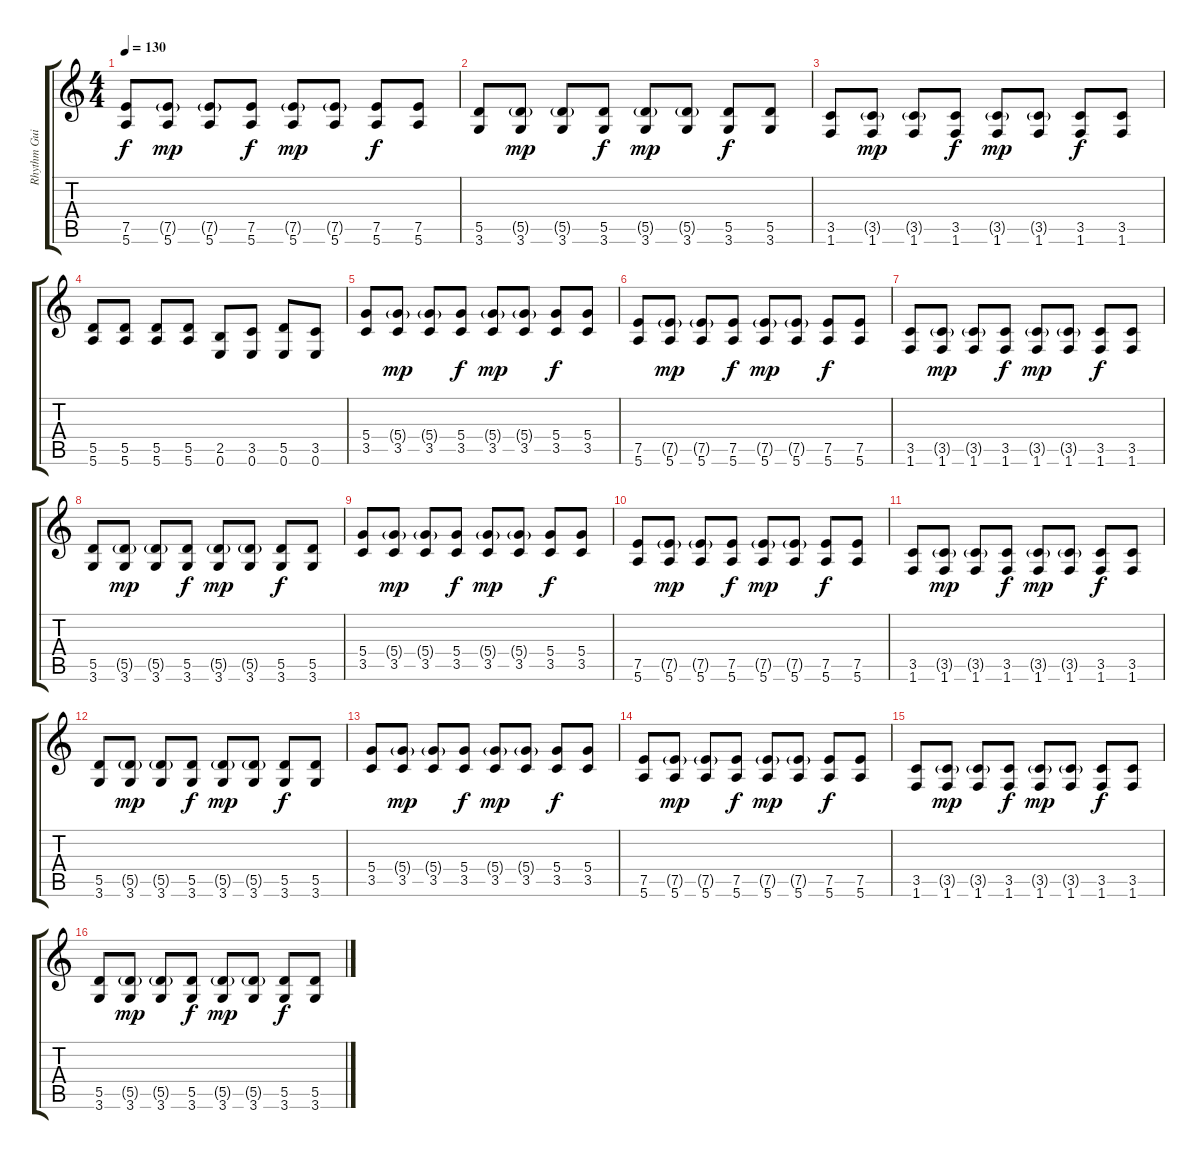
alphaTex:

\track ("Rhythm Guitar" "Rhythm Gui") {instrument distortionguitar}
\staff {score tabs}
\tuning (E4 B3 G3 D3 A2 E2) {hide}
\ts (4 4)
\tempo 130
\clef g2
\ks c
(7.5 5.6).8{dy f} (7.5{g} 5.6).8{dy mp} (7.5{g} 5.6).8 (7.5 5.6).8{dy f} (7.5{g} 5.6).8{dy mp} (7.5{g} 5.6).8 (7.5 5.6).8{dy f} (7.5 5.6).8 |
(5.5 3.6).8 (5.5{g} 3.6).8{dy mp} (5.5{g} 3.6).8 (5.5 3.6).8{dy f} (5.5{g} 3.6).8{dy mp} (5.5{g} 3.6).8 (5.5 3.6).8{dy f} (5.5 3.6).8 |
(3.5 1.6).8 (3.5{g} 1.6).8{dy mp} (3.5{g} 1.6).8 (3.5 1.6).8{dy f} (3.5{g} 1.6).8{dy mp} (3.5{g} 1.6).8 (3.5 1.6).8{dy f} (3.5 1.6).8 |
(5.5 5.6).8 (5.5 5.6).8 (5.5 5.6).8 (5.5 5.6).8 (2.5 0.6).8 (3.5 0.6).8 (5.5 0.6).8 (3.5 0.6).8 |
(5.4 3.5).8 (5.4{g} 3.5).8{dy mp} (5.4{g} 3.5).8 (5.4 3.5).8{dy f} (5.4{g} 3.5).8{dy mp} (5.4{g} 3.5).8 (5.4 3.5).8{dy f} (5.4 3.5).8 |
(7.5 5.6).8 (7.5{g} 5.6).8{dy mp} (7.5{g} 5.6).8 (7.5 5.6).8{dy f} (7.5{g} 5.6).8{dy mp} (7.5{g} 5.6).8 (7.5 5.6).8{dy f} (7.5 5.6).8 |
(3.5 1.6).8 (3.5{g} 1.6).8{dy mp} (3.5{g} 1.6).8 (3.5 1.6).8{dy f} (3.5{g} 1.6).8{dy mp} (3.5{g} 1.6).8 (3.5 1.6).8{dy f} (3.5 1.6).8 |
(5.5 3.6).8 (5.5{g} 3.6).8{dy mp} (5.5{g} 3.6).8 (5.5 3.6).8{dy f} (5.5{g} 3.6).8{dy mp} (5.5{g} 3.6).8 (5.5 3.6).8{dy f} (5.5 3.6).8 |
(5.4 3.5).8 (5.4{g} 3.5).8{dy mp} (5.4{g} 3.5).8 (5.4 3.5).8{dy f} (5.4{g} 3.5).8{dy mp} (5.4{g} 3.5).8 (5.4 3.5).8{dy f} (5.4 3.5).8 |
(7.5 5.6).8 (7.5{g} 5.6).8{dy mp} (7.5{g} 5.6).8 (7.5 5.6).8{dy f} (7.5{g} 5.6).8{dy mp} (7.5{g} 5.6).8 (7.5 5.6).8{dy f} (7.5 5.6).8 |
(3.5 1.6).8 (3.5{g} 1.6).8{dy mp} (3.5{g} 1.6).8 (3.5 1.6).8{dy f} (3.5{g} 1.6).8{dy mp} (3.5{g} 1.6).8 (3.5 1.6).8{dy f} (3.5 1.6).8 |
(5.5 3.6).8 (5.5{g} 3.6).8{dy mp} (5.5{g} 3.6).8 (5.5 3.6).8{dy f} (5.5{g} 3.6).8{dy mp} (5.5{g} 3.6).8 (5.5 3.6).8{dy f} (5.5 3.6).8 |
(5.4 3.5).8 (5.4{g} 3.5).8{dy mp} (5.4{g} 3.5).8 (5.4 3.5).8{dy f} (5.4{g} 3.5).8{dy mp} (5.4{g} 3.5).8 (5.4 3.5).8{dy f} (5.4 3.5).8 |
(7.5 5.6).8 (7.5{g} 5.6).8{dy mp} (7.5{g} 5.6).8 (7.5 5.6).8{dy f} (7.5{g} 5.6).8{dy mp} (7.5{g} 5.6).8 (7.5 5.6).8{dy f} (7.5 5.6).8 |
(3.5 1.6).8 (3.5{g} 1.6).8{dy mp} (3.5{g} 1.6).8 (3.5 1.6).8{dy f} (3.5{g} 1.6).8{dy mp} (3.5{g} 1.6).8 (3.5 1.6).8{dy f} (3.5 1.6).8 |
(5.5 3.6).8 (5.5{g} 3.6).8{dy mp} (5.5{g} 3.6).8 (5.5 3.6).8{dy f} (5.5{g} 3.6).8{dy mp} (5.5{g} 3.6).8 (5.5 3.6).8{dy f} (5.5 3.6).8
